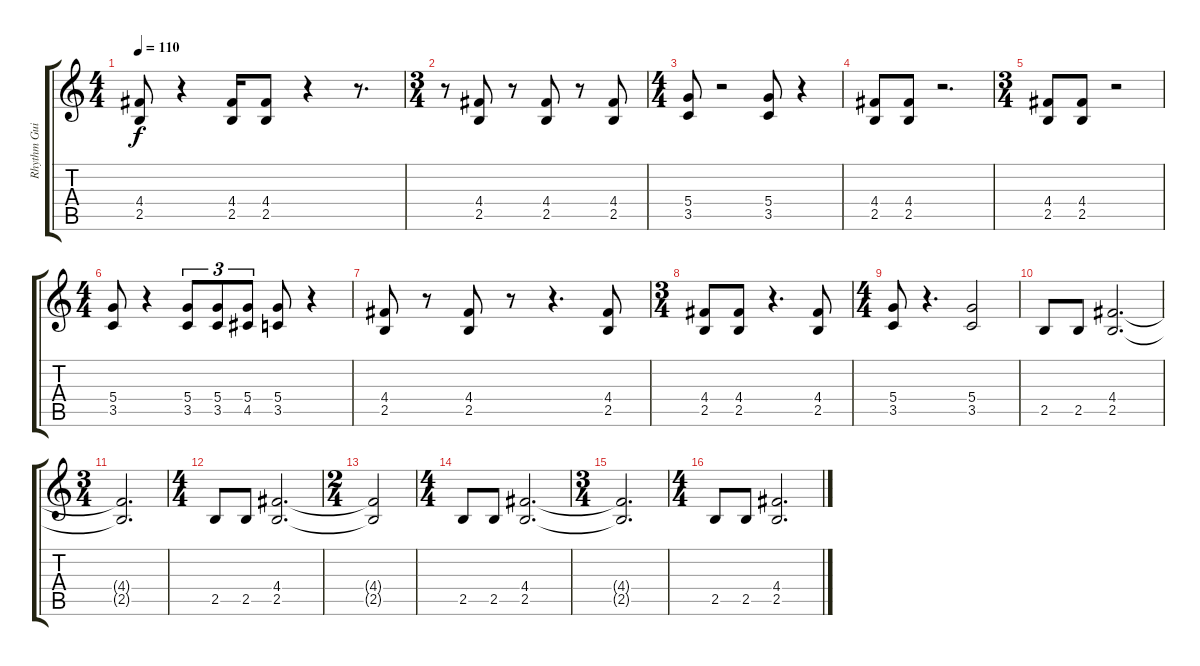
\track ("Rhythm Guitar" "Rhythm Gui") {instrument distortionguitar}
\staff {score tabs}
\tuning (E4 B3 G3 D3 A2 E2) {hide}
\ts (4 4)
\tempo 110
\clef g2
\ks c
(4.4 2.5).8{dy f instrument distortionguitar} r.4 (4.4 2.5).16 (4.4 2.5).8 r.4 r.8{d} |
\ts (3 4)
r.8 (4.4 2.5).8 r.8 (4.4 2.5).8 r.8 (4.4 2.5).8 |
\ts (4 4)
(5.4 3.5).8 r.2 (5.4 3.5).8 r.4 |
(4.4 2.5).8 (4.4 2.5).8 r.2{d} |
\ts (3 4)
(4.4 2.5).8 (4.4 2.5).8 r.2 |
\ts (4 4)
(5.4 3.5).8 r.4 (5.4 3.5).8{tu (3 2)} (5.4 3.5).8{tu (3 2)} (5.4 4.5).8{tu (3 2)} (5.4 3.5).8 r.4 |
(4.4 2.5).8 r.8 (4.4 2.5).8 r.8 r.4{d} (4.4 2.5).8 |
\ts (3 4)
(4.4 2.5).8 (4.4 2.5).8 r.4{d} (4.4 2.5).8 |
\ts (4 4)
(5.4 3.5).8 r.4{d} (5.4 3.5).2 |
2.5.8 2.5.8 (4.4 2.5).2{d} |
\ts (3 4)
(4.4{t} 2.5{t}).2{d} |
\ts (4 4)
2.5.8 2.5.8 (4.4 2.5).2{d} |
\ts (2 4)
(4.4{t} 2.5{t}).2 |
\ts (4 4)
2.5.8 2.5.8 (4.4 2.5).2{d} |
\ts (3 4)
(4.4{t} 2.5{t}).2{d} |
\ts (4 4)
2.5.8 2.5.8 (4.4 2.5).2{d}
